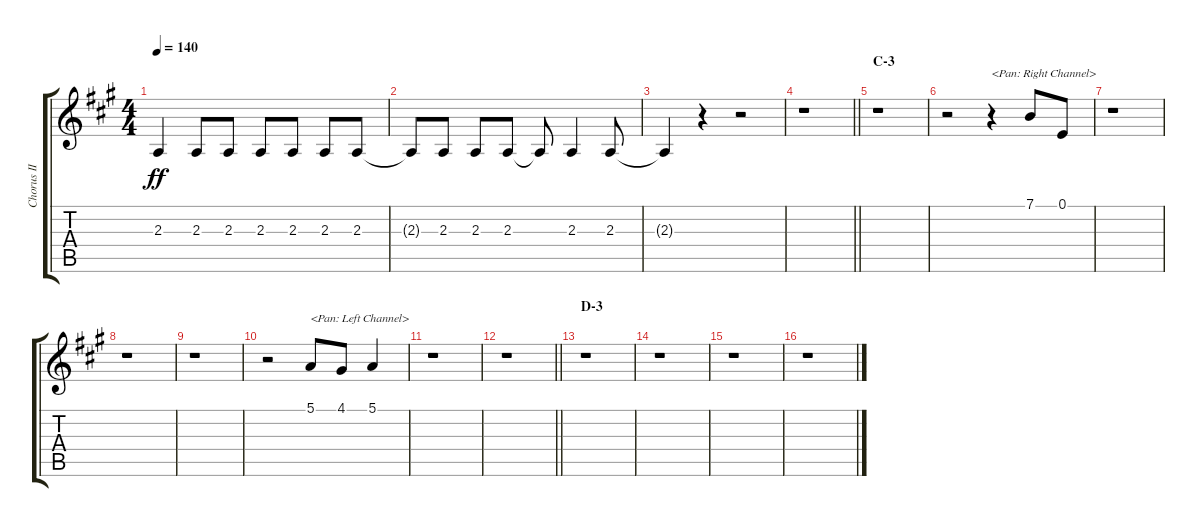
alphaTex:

\track ("Chorus II" "Chorus II") {instrument voiceoohs}
\staff {score tabs}
\tuning (E4 B3 G3 D3 A2 E2) {hide}
\ts (4 4)
\tempo 140
\clef g2
\ks a
2.3.4{dy ff} 2.3.8 2.3.8 2.3.8 2.3.8 2.3.8 2.3.8 |
2.3{t}.8 2.3.8 2.3.8 2.3.8 2.3{t}.8 2.3.4 2.3.8 |
2.3{t}.4 r.4 r.2 |
\barLineRight lightlight
r.1 |
\section ("" "C-3")
r.1 |
r.2 r.4{txt "<Pan: Right Channel>" balance 16} 7.1.8 0.1.8 |
r.1 |
r.1 |
r.1 |
r.2 5.1.8{txt "<Pan: Left Channel>" balance 1} 4.1.8 5.1.4 |
r.1 |
\barLineRight lightlight
r.1 |
\section ("" "D-3")
r.1 |
r.1 |
r.1 |
r.1
